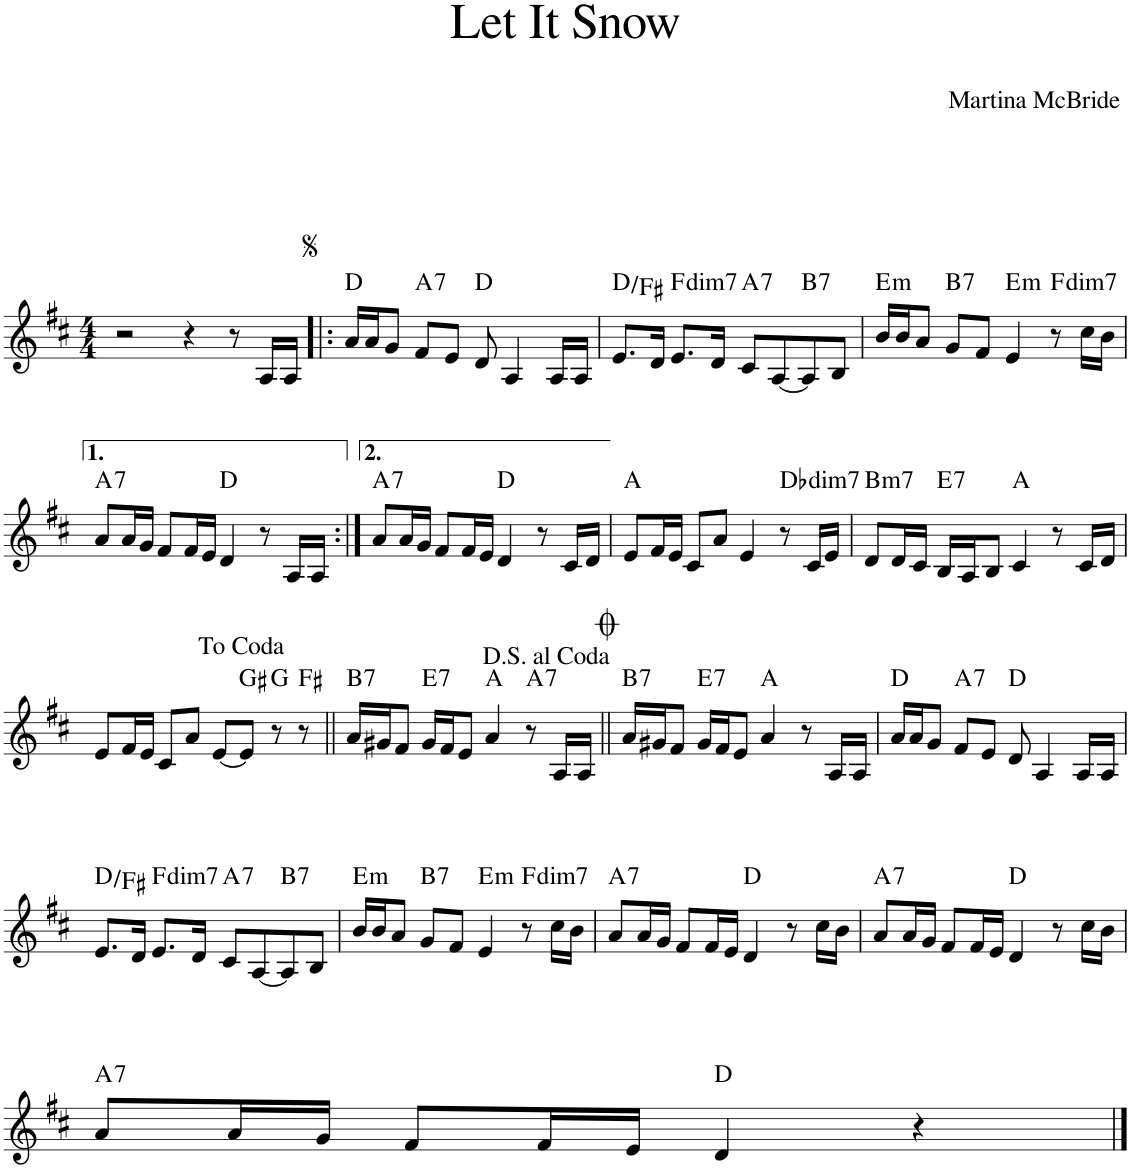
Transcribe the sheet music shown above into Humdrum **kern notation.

**kern	**harte
*part1	*part1
*staff1	*
*I"Piano	*
*I'Pno.	*
*clefG2	*
*k[f#c#]	*
*M4/4	*
=1	=1
2r	.
4r	.
8r	.
16A/LL	.
16A/JJ	.
=2!|:	=2!|:
16a/LL	D:maj
16a/J	.
8g/J	.
!	!LO:H:kt=7
8f#/L	A:7
8e/J	.
8d/	D:maj
4A/	.
16A/LL	.
16A/JJ	.
=3	=3
8.e/L	D:maj/3
16d/Jk	.
!	!LO:H:kt=dim7
8.e/L	F:dim7
16d/Jk	.
!	!LO:H:kt=7
8c#/L	A:7
[8A/	.
!	!LO:H:kt=7
8A/]	B:7
8B/J	.
=4	=4
!	!LO:H:kt=m
16b/LL	E:min
16b/J	.
8a/J	.
!	!LO:H:kt=7
8g/L	B:7
8f#/J	.
!	!LO:H:kt=m
4e/	E:min
!	!LO:H:kt=dim7
8r	F:dim7
16cc#\LL	.
16b\JJ	.
!!LO:LB:g=z
=5	=5
!	!LO:H:kt=7
8a/L	A:7
16a/L	.
16g/JJ	.
8f#/L	.
16f#/L	.
16e/JJ	.
4d/	D:maj
8r	.
16A/LL	.
16A/JJ	.
=6:|!	=6:|!
!	!LO:H:kt=7
8a/L	A:7
16a/L	.
16g/JJ	.
8f#/L	.
16f#/L	.
16e/JJ	.
4d/	D:maj
8r	.
16c#/LL	.
16d/JJ	.
=7	=7
8e/L	A:maj
16f#/L	.
16e/JJ	.
8c#/L	.
8a/J	.
4e/	.
!	!LO:H:kt=dim7
8r	Db:dim7
16c#/LL	.
16e/JJ	.
=8	=8
!	!LO:H:kt=m7
8d/L	B:min7
16d/L	.
16c#/JJ	.
!	!LO:H:kt=7
16B/LL	E:7
16A/J	.
8B/J	.
4c#/	A:maj
8r	.
16c#/LL	.
16d/JJ	.
!!LO:LB:g=z
=9	=9
8e/L	.
16f#/L	.
16e/JJ	.
8c#/L	.
8a/J	.
[8e/L	.
8e/J]	G#:maj
8r	G:maj
8r	F#:maj
=10||	=10||
!	!LO:H:kt=7
16a/LL	B:7
16g#X/J	.
8f#/J	.
!	!LO:H:kt=7
16g#/LL	E:7
16f#/J	.
8e/J	.
4a/	A:maj
!	!LO:H:kt=7
8r	A:7
16A/LL	.
16A/JJ	.
=11||	=11||
!	!LO:H:kt=7
16a/LL	B:7
16g#X/J	.
8f#/J	.
!	!LO:H:kt=7
16g#/LL	E:7
16f#/J	.
8e/J	.
4a/	A:maj
8r	.
16A/LL	.
16A/JJ	.
=12	=12
16a/LL	D:maj
16a/J	.
8g/J	.
!	!LO:H:kt=7
8f#/L	A:7
8e/J	.
8d/	D:maj
4A/	.
16A/LL	.
16A/JJ	.
!!LO:LB:g=z
=13	=13
8.e/L	D:maj/3
16d/Jk	.
!	!LO:H:kt=dim7
8.e/L	F:dim7
16d/Jk	.
!	!LO:H:kt=7
8c#/L	A:7
[8A/	.
!	!LO:H:kt=7
8A/]	B:7
8B/J	.
=14	=14
!	!LO:H:kt=m
16b/LL	E:min
16b/J	.
8a/J	.
!	!LO:H:kt=7
8g/L	B:7
8f#/J	.
!	!LO:H:kt=m
4e/	E:min
!	!LO:H:kt=dim7
8r	F:dim7
16cc#\LL	.
16b\JJ	.
=15	=15
!	!LO:H:kt=7
8a/L	A:7
16a/L	.
16g/JJ	.
8f#/L	.
16f#/L	.
16e/JJ	.
4d/	D:maj
8r	.
16cc#\LL	.
16b\JJ	.
=16	=16
!	!LO:H:kt=7
8a/L	A:7
16a/L	.
16g/JJ	.
8f#/L	.
16f#/L	.
16e/JJ	.
4d/	D:maj
8r	.
16cc#\LL	.
16b\JJ	.
!!LO:LB:g=z
=17	=17
!	!LO:H:kt=7
8a/L	A:7
16a/L	.
16g/JJ	.
8f#/L	.
16f#/L	.
16e/JJ	.
4d/	D:maj
4r	.
==	==
*-	*-
